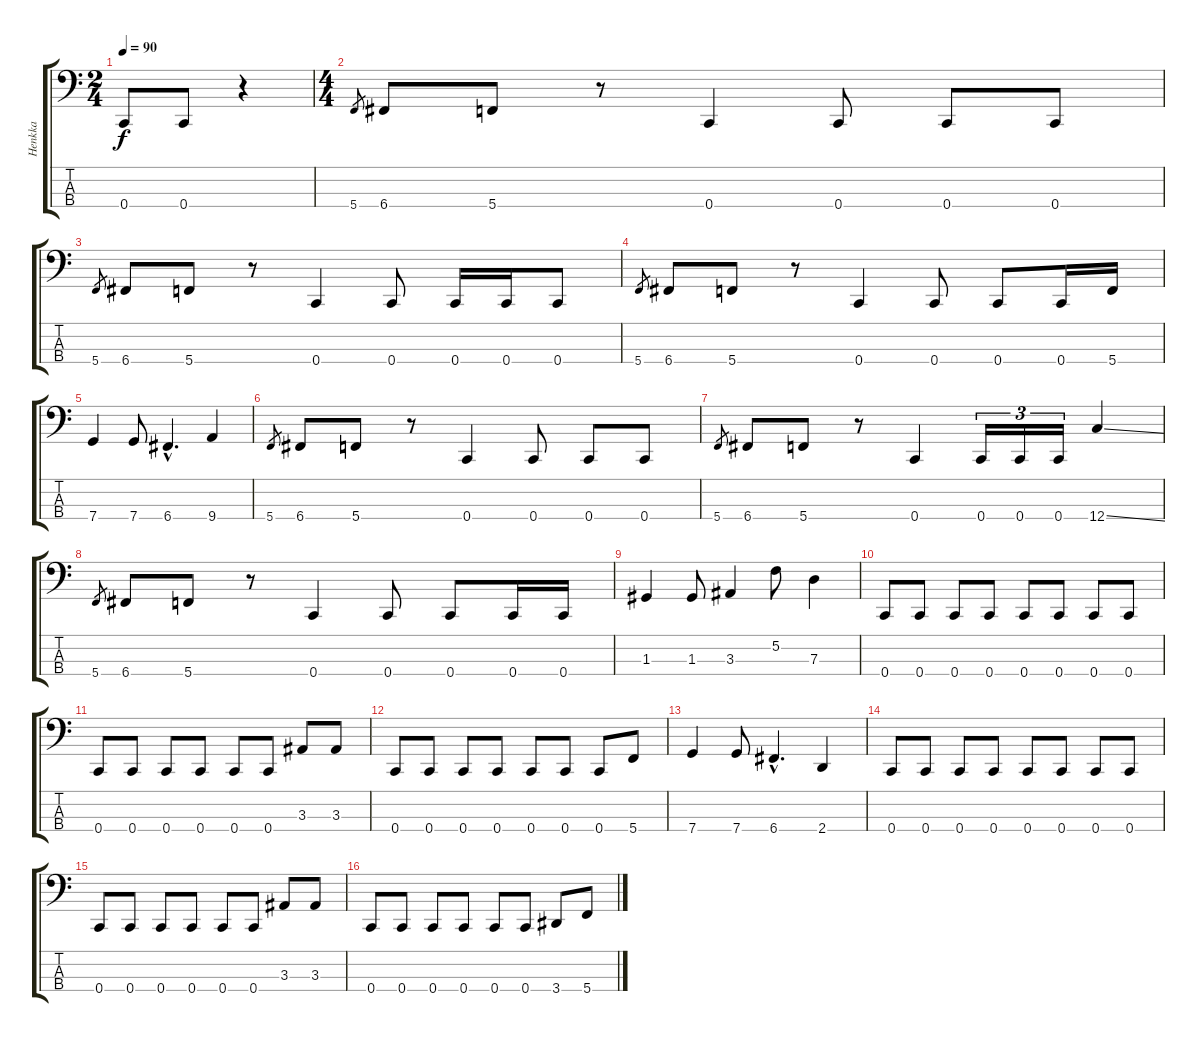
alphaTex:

\track ("Henkka" "Henkka") {instrument electricbassfinger}
\staff {score tabs}
\tuning (F2 C2 G1 C1) {hide}
\ts (2 4)
\tempo 90
\clef f4
\ks c
0.4.8{dy f} 0.4.8 r.4 |
\ts (4 4)
5.4.8{gr} 6.4.8 5.4.8 r.8 0.4.4 0.4.8 0.4.8 0.4.8 |
5.4.8{gr} 6.4.8 5.4.8 r.8 0.4.4 0.4.8 0.4.16 0.4.16 0.4.8 |
5.4.8{gr} 6.4.8 5.4.8 r.8 0.4.4 0.4.8 0.4.8 0.4.16 5.4.16 |
7.4.4 7.4.8 6.4{hac}.4{d} 9.4.4 |
5.4.8{gr} 6.4.8 5.4.8 r.8 0.4.4 0.4.8 0.4.8 0.4.8 |
5.4.8{gr} 6.4.8 5.4.8 r.8 0.4.4 0.4.16{tu (3 2)} 0.4.16{tu (3 2)} 0.4.16{tu (3 2)} 12.4{ss}.4 |
5.4.8{gr} 6.4.8 5.4.8 r.8 0.4.4 0.4.8 0.4.8 0.4.16 0.4.16 |
1.3.4 1.3.8 3.3.4 5.2.8 7.3.4 |
0.4.8 0.4.8 0.4.8 0.4.8 0.4.8 0.4.8 0.4.8 0.4.8 |
0.4.8 0.4.8 0.4.8 0.4.8 0.4.8 0.4.8 3.3.8 3.3.8 |
0.4.8 0.4.8 0.4.8 0.4.8 0.4.8 0.4.8 0.4.8 5.4.8 |
7.4.4 7.4.8 6.4{hac}.4{d} 2.4.4 |
0.4.8 0.4.8 0.4.8 0.4.8 0.4.8 0.4.8 0.4.8 0.4.8 |
0.4.8 0.4.8 0.4.8 0.4.8 0.4.8 0.4.8 3.3.8 3.3.8 |
0.4.8 0.4.8 0.4.8 0.4.8 0.4.8 0.4.8 3.4.8 5.4.8
